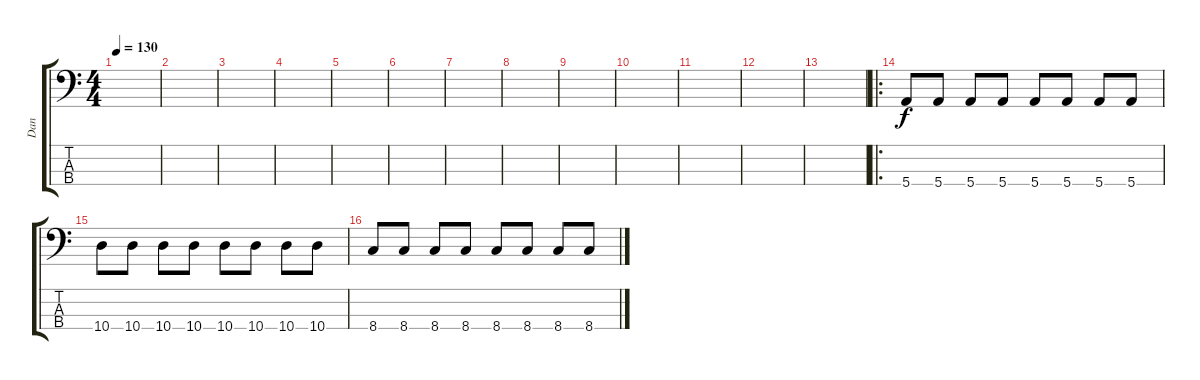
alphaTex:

\track ("Dan" "Dan") {instrument electricbassfinger}
\staff {score tabs}
\tuning (G2 D2 A1 E1) {hide}
\ts (4 4)
\tempo 130
\clef f4
\ks c
|
|
|
|
|
|
|
|
|
|
|
|
|
\ro
5.4.8 5.4.8 5.4.8 5.4.8 5.4.8 5.4.8 5.4.8 5.4.8 |
10.4.8 10.4.8 10.4.8 10.4.8 10.4.8 10.4.8 10.4.8 10.4.8 |
8.4.8 8.4.8 8.4.8 8.4.8 8.4.8 8.4.8 8.4.8 8.4.8
